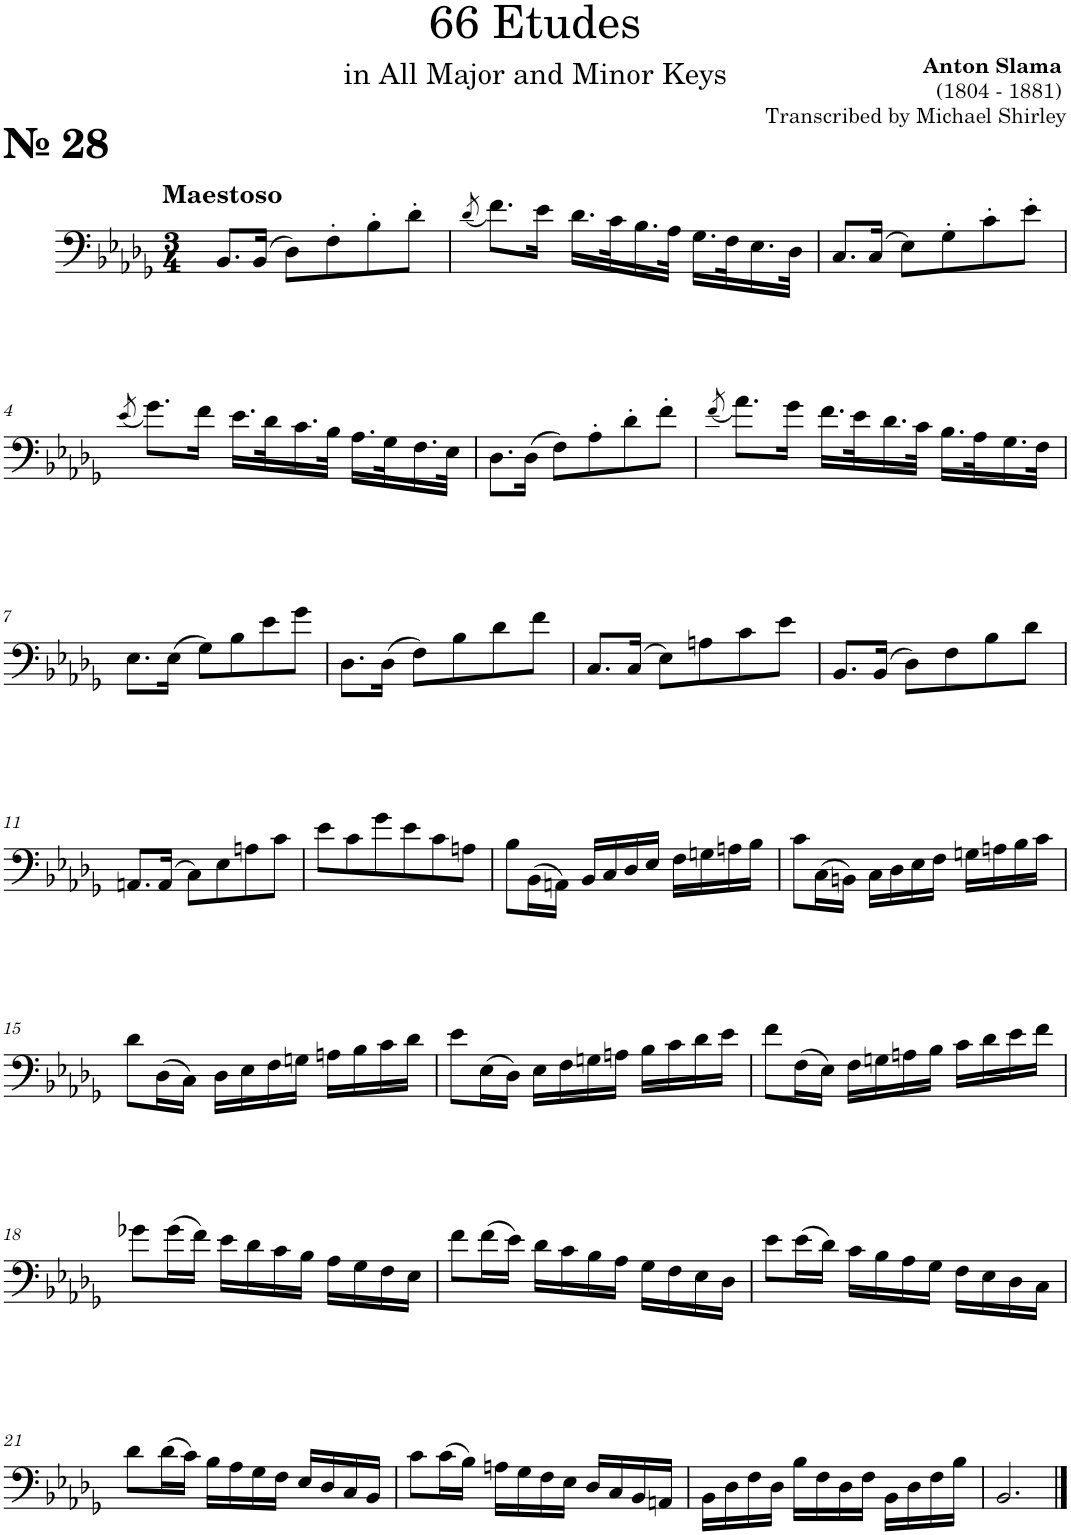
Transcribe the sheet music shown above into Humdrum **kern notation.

**kern
*part1
*staff1
*I"Trombone
*I'Tbn.
*clefF4
*k[b-e-a-d-g-]
*M3/4
=1
!LO:TX:a:B:t=№ 28
!LO:TX:a:B:t=Maestoso
8.BB-/L
(16BB-/Jk
8D-\L)
8F'\
8B-'\
8d-'\J
=2
(8qd-/
8.f\L)
16e-\Jk
16.d-\LL
32c\K
16.B-\
32A-\JJk
16.G-\LL
32F\K
16.E-\
32D-\JJk
=3
8.C/L
(>16C/Jk
8E-\L)
8G-'\
8c'\
8e-'\J
!!LO:LB:g=z
=4
(8qe-/
8.g-\L)
16f\Jk
16.e-\LL
32d-\K
16.c\
32B-\JJk
16.A-\LL
32G-\K
16.F\
32E-\JJk
=5
8.D-\L
(16D-\Jk
8F\L)
8A-'\
8d-'\
8f'\J
=6
(8qf/
8.a-\L)
16g-\Jk
16.f\LL
32e-\K
16.d-\
32c\JJk
16.B-\LL
32A-\K
16.G-\
32F\JJk
!!LO:LB:g=z
=7
8.E-\L
(>16E-\Jk
8G-\L)
8B-\
8e-\
8g-\J
=8
8.D-\L
(16D-\Jk
8F\L)
8B-\
8d-\
8f\J
=9
8.C/L
(16C/Jk
8E-\L)
8An\
8c\
8e-\J
=10
8.BB-/L
(>16BB-/Jk
8D-\L)
8F\
8B-\
8d-\J
!!LO:LB:g=z
=11
8.AAn/L
(16AA/Jk
8C\L)
8E-\
8An\
8c\J
=12
8e-\L
8c\
8g-\
8e-\
8c\
8An\J
=13
8B-\L
(>16BB-\L
16AAn\JJ)
16BB-/LL
16C/
16D-/
16E-/JJ
16F\LL
16Gn\
16An\
16B-\JJ
=14
8c\L
(>16C\L
16BBn\JJ)
16C\LL
16D-\
16E-\
16F\JJ
16Gn\LL
16An\
16B-\
16c\JJ
!!LO:LB:g=z
=15
8d-\L
(>16D-\L
16C\JJ)
16D-\LL
16E-\
16F\
16Gn\JJ
16An\LL
16B-\
16c\
16d-\JJ
=16
8e-\L
(>16E-\L
16D-\JJ)
16E-\LL
16F\
16Gn\
16An\JJ
16B-\LL
16c\
16d-\
16e-\JJ
=17
8f\L
(>16F\L
16E-\JJ)
16F\LL
16Gn\
16An\
16B-\JJ
16c\LL
16d-\
16e-\
16f\JJ
!!LO:LB:g=z
=18
8g-X\L
(>16g-\L
16f\JJ)
16e-\LL
16d-\
16c\
16B-\JJ
16A-\LL
16G-\
16F\
16E-\JJ
=19
8f\L
(>16f\L
16e-\JJ)
16d-\LL
16c\
16B-\
16A-\JJ
16G-\LL
16F\
16E-\
16D-\JJ
=20
8e-\L
(>16e-\L
16d-\JJ)
16c\LL
16B-\
16A-\
16G-\JJ
16F\LL
16E-\
16D-\
16C\JJ
!!LO:LB:g=z
=21
8d-\L
(>16d-\L
16c\JJ)
16B-\LL
16A-\
16G-\
16F\JJ
16E-/LL
16D-/
16C/
16BB-/JJ
=22
8c\L
(>16c\L
16B-\JJ)
16An\LL
16G-\
16F\
16E-\JJ
16D-/LL
16C/
16BB-/
16AAn/JJ
=23
16BB-\LL
16D-\
16F\
16D-\JJ
16B-\LL
16F\
16D-\
16F\JJ
16BB-\LL
16D-\
16F\
16B-\JJ
=24
2.BB-/
==
*-
